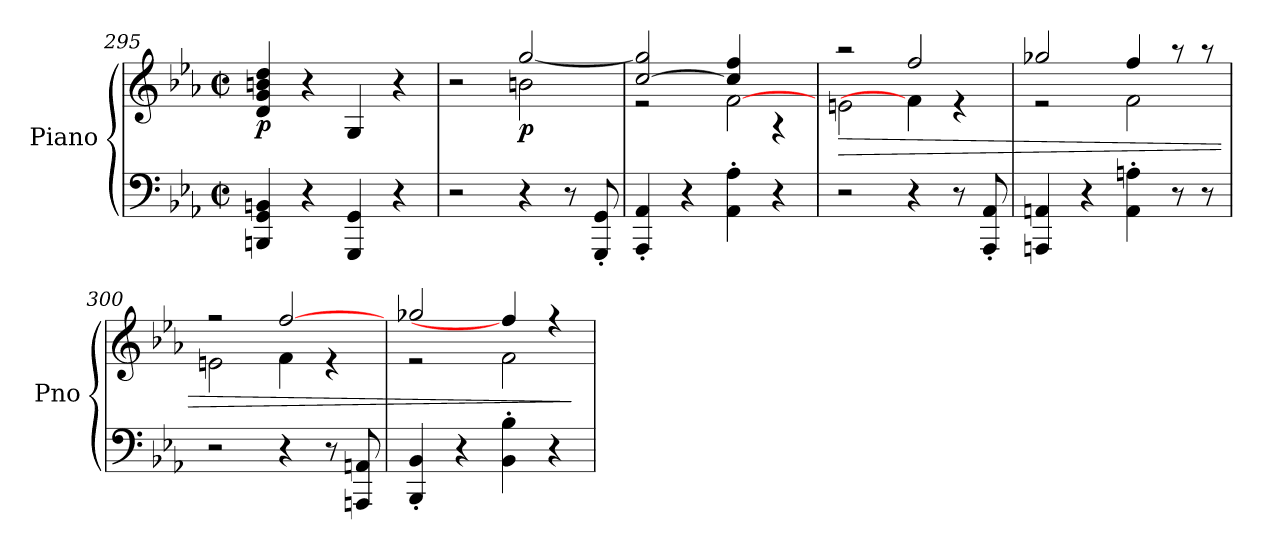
**kern	**kern	**dynam
*part1	*part1	*part1
*staff2	*staff1	*staff1/2
*I"Piano	*	*
*I'Pno	*	*
!!LO:PB:g=z
*clefF4	*clefG2	*
*k[b-e-a-]	*k[b-e-a-]	*
*M2/2	*M2/2	*
*met(c|)	*met(c|)	*
=295	=295	=295
!	!	!LO:DY:b
4BBBn/ 4GG/ 4BBn/	4d/ 4g/ 4bn/ 4dd/	p
4r	4r	.
4GGG/ 4GG/	4G/	.
4r	4r	.
=296	=296	=296
*	*^	*
2r	2r	2ryy	.
!	!	!	!LO:DY:b
4r	2bn\	[2gg/	p
8r	.	.	.
8GGG/' 8GG/'	.	.	.
=297	=297	=297	=297
4AAA-/' 4AA-/'	[2cc/ 2gg/]	2r	.
4r	.	.	.
4AA-\' 4A-\'	[2f\	4cc/] 4ff/	.
4r	.	4r	.
!!LO:LB:g=z	!!
=298	=298	=298	=298
!	!	!	!LO:HP:b
2r	2raa	2en\	>
4r	2ff/	4f\]	.
8r	.	4re	.
8AAA-/' 8AA-/'	.	.	.
=299	=299	=299	=299
4AAAn/ 4AAn/	2gg-X/	2r	.
4r	.	.	.
4AA\' 4An\'	4ff/	2f\	.
8r	8r	.	.
8r	8r	.	.
=300	=300	=300	=300
2r	2rff	2en\	.
4r	[2ff/	4f\	.
8r	.	4re	.
8AAAn/ 8AAn/	.	.	.
!!LO:LB:g=z	!!
=301	=301	=301	=301
4BBB-/' 4BB-/'	2gg-X/	2re	.
4r	.	.	.
4BB-\' 4B-\'	4ff/]	2f\	.
4r	4rff	.	.
*	*v	*v	*
.	.	]
=	=	=
*-	*-	*-
